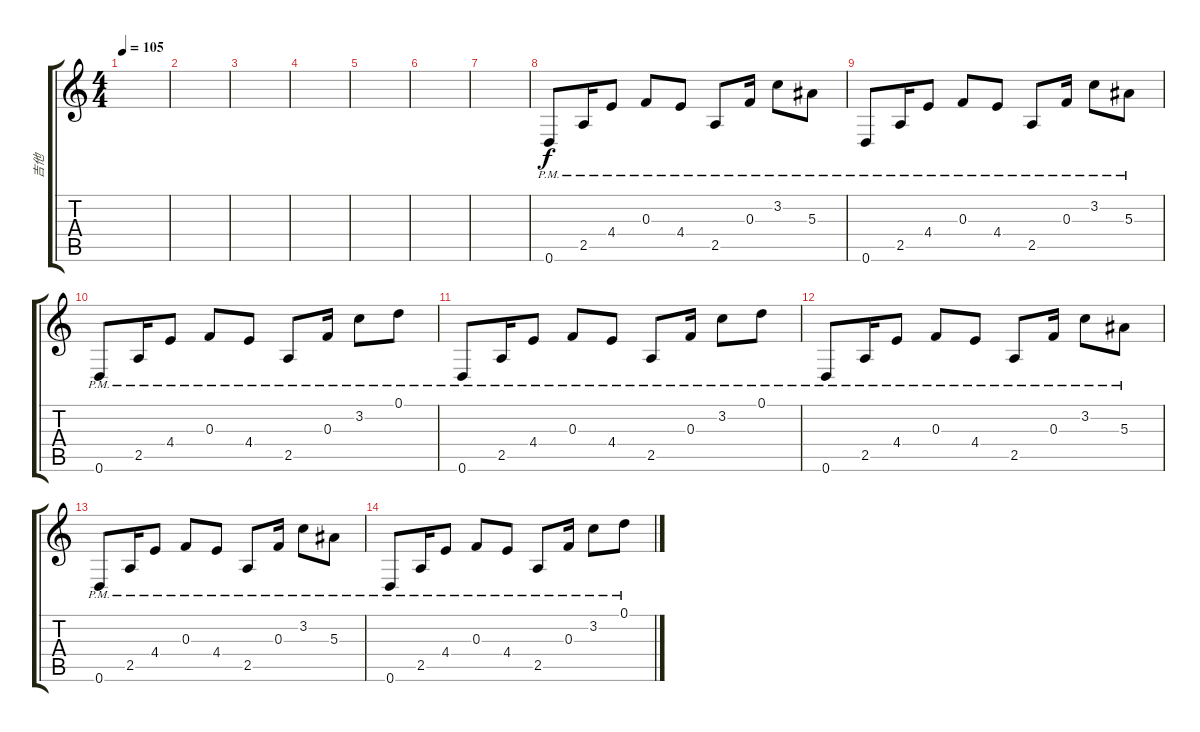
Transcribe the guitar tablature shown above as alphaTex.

\track ("吉他" "吉他") {instrument electricguitarmuted}
\staff {score tabs}
\tuning (D4 A3 F3 C3 G2 D2) {hide}
\ts (4 4)
\tempo 105
\clef g2
\ks c
|
|
|
|
|
|
|
0.6{pm}.8 2.5{pm}.16 4.4{pm}.8 0.3{pm}.8 4.4{pm}.8 2.5{pm}.8 0.3{pm}.16 3.2{pm}.8 5.3{pm}.8 |
0.6{pm}.8 2.5{pm}.16 4.4{pm}.8 0.3{pm}.8 4.4{pm}.8 2.5{pm}.8 0.3{pm}.16 3.2{pm}.8 5.3{pm}.8 |
0.6{pm}.8 2.5{pm}.16 4.4{pm}.8 0.3{pm}.8 4.4{pm}.8 2.5{pm}.8 0.3{pm}.16 3.2{pm}.8 0.1{pm}.8 |
0.6{pm}.8 2.5{pm}.16 4.4{pm}.8 0.3{pm}.8 4.4{pm}.8 2.5{pm}.8 0.3{pm}.16 3.2{pm}.8 0.1{pm}.8 |
0.6{pm}.8 2.5{pm}.16 4.4{pm}.8 0.3{pm}.8 4.4{pm}.8 2.5{pm}.8 0.3{pm}.16 3.2{pm}.8 5.3{pm}.8 |
0.6{pm}.8 2.5{pm}.16 4.4{pm}.8 0.3{pm}.8 4.4{pm}.8 2.5{pm}.8 0.3{pm}.16 3.2{pm}.8 5.3{pm}.8 |
0.6{pm}.8 2.5{pm}.16 4.4{pm}.8 0.3{pm}.8 4.4{pm}.8 2.5{pm}.8 0.3{pm}.16 3.2{pm}.8 0.1{pm}.8
